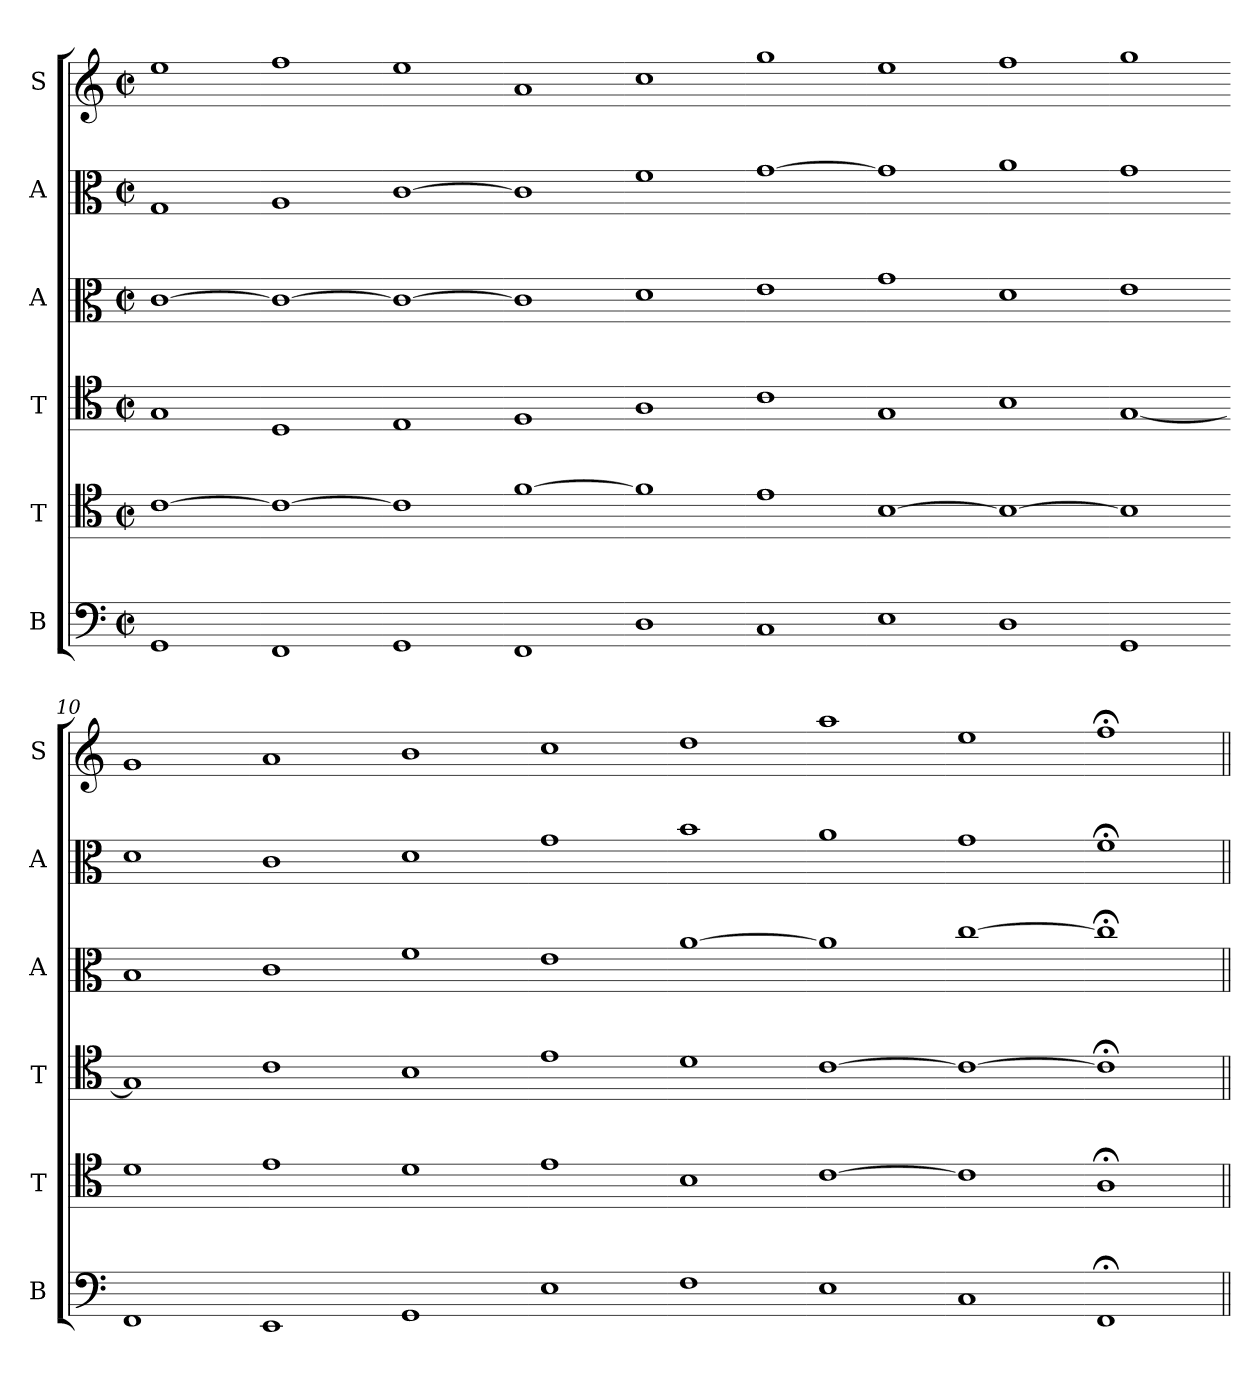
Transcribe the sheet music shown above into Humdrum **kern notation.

**kern	**kern	**kern	**kern	**kern	**kern
*part6	*part5	*part4	*part3	*part2	*part1
*staff6	*staff5	*staff4	*staff3	*staff2	*staff1
*I"B	*I"T	*I"T	*I"A	*I"A	*I"S
*I'B	*I'T	*I'T	*I'A	*I'A	*I'S
*clefF4	*clefC4	*clefC4	*clefC3	*clefC3	*clefG2
*k[]	*k[]	*k[]	*k[]	*k[]	*k[]
*M2/2	*M2/2	*M2/2	*M2/2	*M2/2	*M2/2
*met(c|)	*met(c|)	*met(c|)	*met(c|)	*met(c|)	*met(c|)
*MM208	*MM208	*MM208	*MM208	*MM208	*MM208
=1	=1	=1	=1	=1	=1
1GG	[1c	1G	[1c	1G	1ee
=2-	=2-	=2-	=2-	=2-	=2-
1FF	1c_	1D	1c_	1A	1ff
=3-	=3-	=3-	=3-	=3-	=3-
1GG	1c]	1E	1c_	[1c	1ee
=4-	=4-	=4-	=4-	=4-	=4-
1FF	[1f	1F	1c]	1c]	1a
=5-	=5-	=5-	=5-	=5-	=5-
1D	1f]	1A	1d	1f	1cc
=6-	=6-	=6-	=6-	=6-	=6-
1C	1e	1c	1e	[1g	1gg
=7-	=7-	=7-	=7-	=7-	=7-
1E	[1B	1G	1g	1g]	1ee
=8-	=8-	=8-	=8-	=8-	=8-
1D	1B_	1B	1d	1a	1ff
=9-	=9-	=9-	=9-	=9-	=9-
1GG	1B]	[1G	1e	1g	1gg
=10-	=10-	=10-	=10-	=10-	=10-
1FF	1d	1G]	1B	1d	1g
=11-	=11-	=11-	=11-	=11-	=11-
1EE	1e	1c	1c	1c	1a
=12-	=12-	=12-	=12-	=12-	=12-
1GG	1d	1B	1f	1d	1b
=13-	=13-	=13-	=13-	=13-	=13-
1E	1e	1e	1e	1g	1cc
=14-	=14-	=14-	=14-	=14-	=14-
1F	1B	1d	[1a	1b	1dd
=15-	=15-	=15-	=15-	=15-	=15-
1E	[1c	[1c	1a]	1a	1aa
=16-	=16-	=16-	=16-	=16-	=16-
1C	1c]	1c_	[1cc	1g	1ee
=17-	=17-	=17-	=17-	=17-	=17-
1FF;<	1A;<	1c;<]	1cc;<]	1f;	1ff;<
=||	=||	=||	=||	=||	=||
*-	*-	*-	*-	*-	*-
